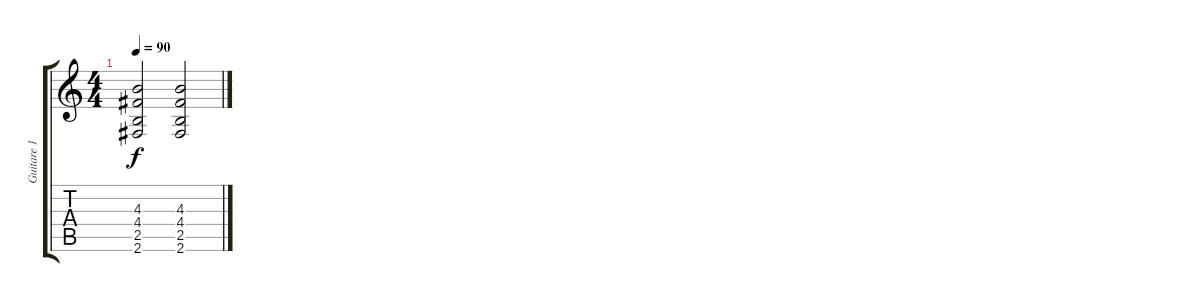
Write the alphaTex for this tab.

\track ("Guitare 1" "Guitare 1") {instrument distortionguitar}
\staff {score tabs}
\tuning (E4 B3 G3 D3 A2 E2) {hide}
\ts (4 4)
\tempo 90
\clef g2
\ks c
(4.3{t} 4.4{t} 2.5{t} 2.6{t}).2{dy f} (4.3 4.4 2.5 2.6).2
